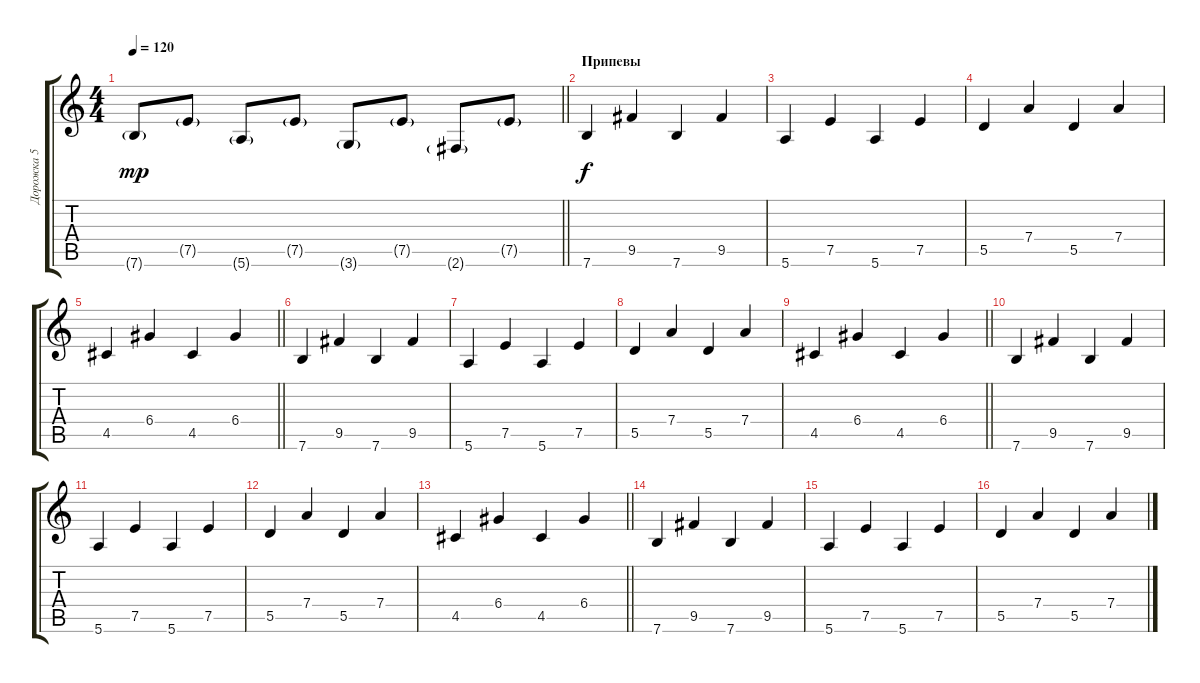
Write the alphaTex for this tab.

\track ("Дорожка 5" "Дорожка 5") {instrument synthbass1}
\staff {score tabs}
\tuning (E4 B3 G3 D3 A2 E2) {hide}
\ts (4 4)
\tempo 120
\clef g2
\barLineRight lightlight
\ks c
7.6{g}.8{dy mp} 7.5{g}.8 5.6{g}.8 7.5{g}.8 3.6{g}.8 7.5{g}.8 2.6{g}.8 7.5{g}.8 |
\section ("" "Припевы")
7.6.4{dy f} 9.5.4 7.6.4 9.5.4 |
5.6.4 7.5.4 5.6.4 7.5.4 |
5.5.4 7.4.4 5.5.4 7.4.4 |
\barLineRight lightlight
4.5.4 6.4.4 4.5.4 6.4.4 |
7.6.4 9.5.4 7.6.4 9.5.4 |
5.6.4 7.5.4 5.6.4 7.5.4 |
5.5.4 7.4.4 5.5.4 7.4.4 |
\barLineRight lightlight
4.5.4 6.4.4 4.5.4 6.4.4 |
7.6.4 9.5.4 7.6.4 9.5.4 |
5.6.4 7.5.4 5.6.4 7.5.4 |
5.5.4 7.4.4 5.5.4 7.4.4 |
\barLineRight lightlight
4.5.4 6.4.4 4.5.4 6.4.4 |
7.6.4 9.5.4 7.6.4 9.5.4 |
5.6.4 7.5.4 5.6.4 7.5.4 |
5.5.4 7.4.4 5.5.4 7.4.4
